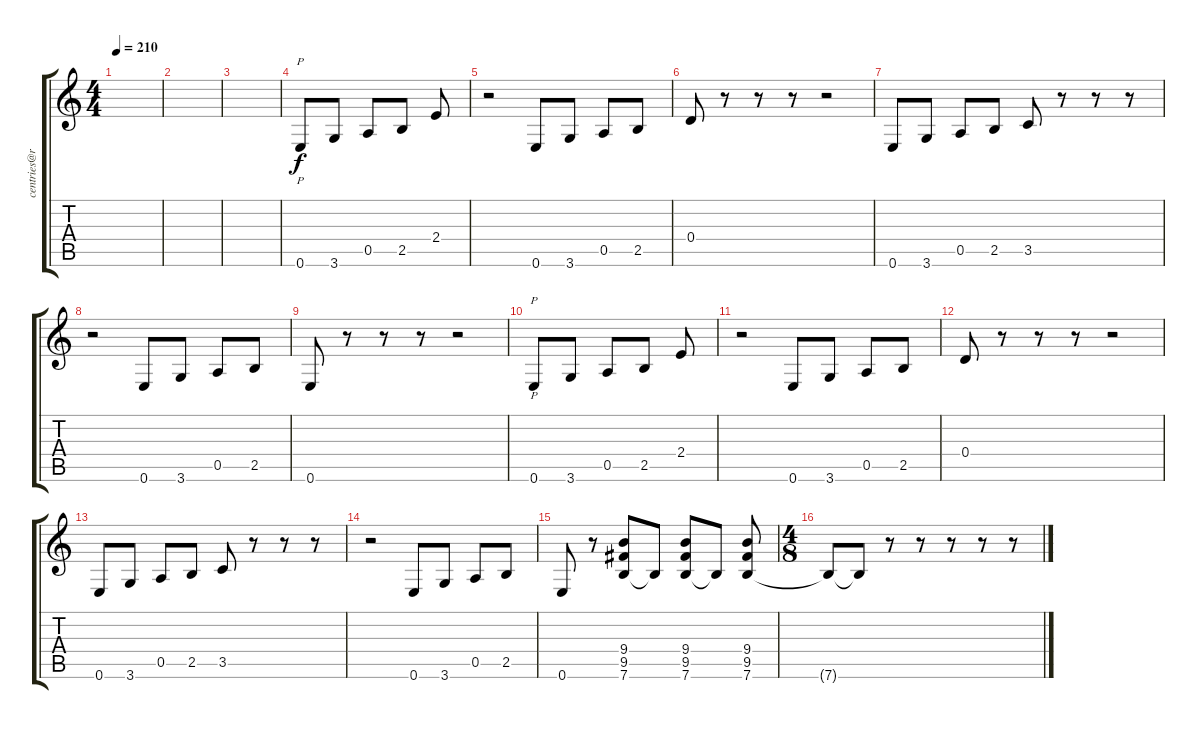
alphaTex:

\track ("" "centries@r") {instrument overdrivenguitar}
\staff {score tabs}
\tuning (E4 B3 G3 D3 A2 E2) {hide}
\ts (4 4)
\tempo 210
\clef g2
\ks c
|
|
|
0.6.8{p} 3.6.8 0.5.8 2.5.8 2.4.8 |
r.2 0.6.8 3.6.8 0.5.8 2.5.8 |
0.4.8 r.8 r.8 r.8 r.2 |
0.6.8 3.6.8 0.5.8 2.5.8 3.5.8 r.8 r.8 r.8 |
r.2 0.6.8 3.6.8 0.5.8 2.5.8 |
0.6.8 r.8 r.8 r.8 r.2 |
0.6.8{p} 3.6.8 0.5.8 2.5.8 2.4.8 |
r.2 0.6.8 3.6.8 0.5.8 2.5.8 |
0.4.8 r.8 r.8 r.8 r.2 |
0.6.8 3.6.8 0.5.8 2.5.8 3.5.8 r.8 r.8 r.8 |
r.2 0.6.8 3.6.8 0.5.8 2.5.8 |
0.6.8 r.8 (9.4 9.5 7.6).8 7.6{t}.8 (9.4 9.5 7.6).8 7.6{t}.8 (9.4 9.5 7.6).8 |
\ts (4 8)
7.6{t}.8 7.6{t}.8 r.8 r.8 r.8 r.8 r.8
